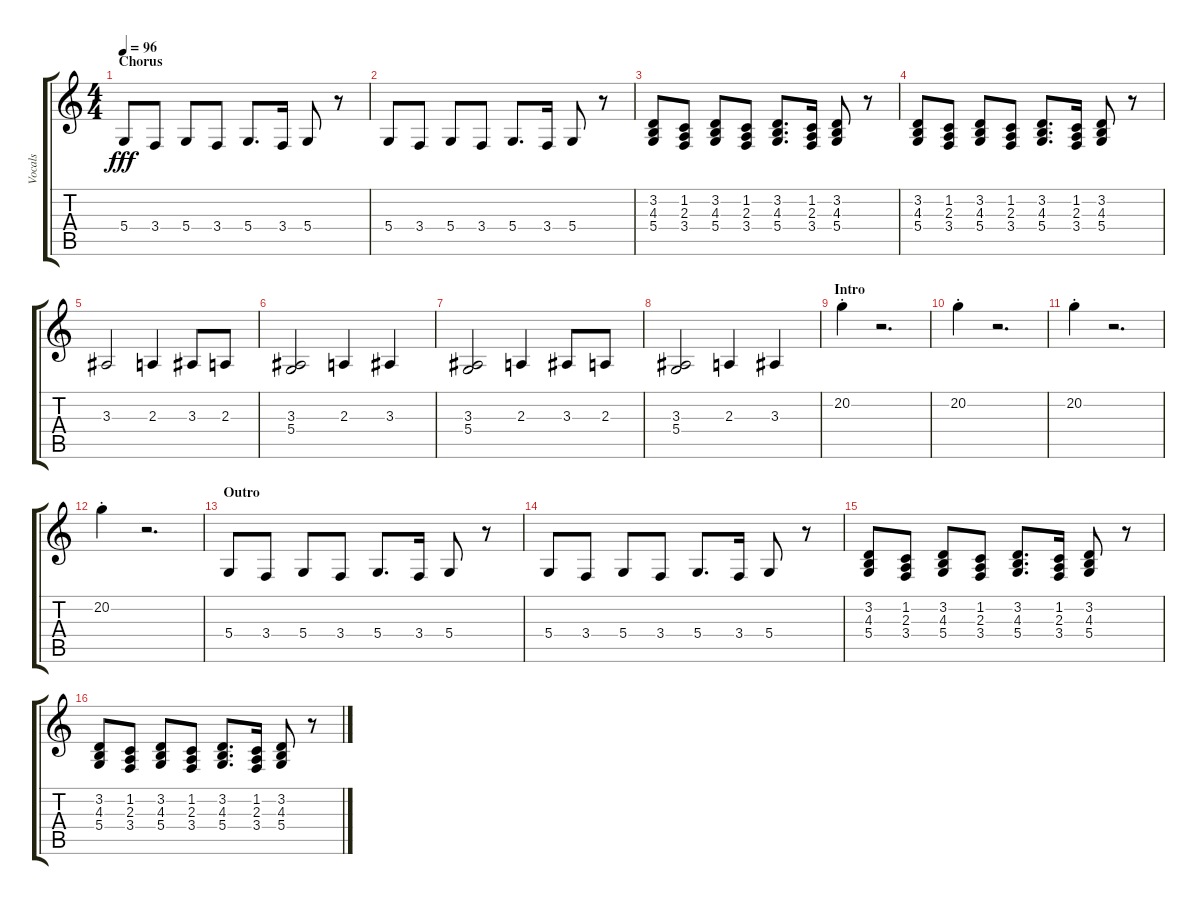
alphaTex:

\track ("Vocals" "Vocals") {instrument altosax}
\staff {score tabs}
\tuning (E4 B3 G3 D3 A2 E2) {hide}
\ts (4 4)
\section ("" "Chorus")
\tempo 96
\clef g2
\ks c
5.4.8{dy fff} 3.4.8 5.4.8 3.4.8 5.4.8{d} 3.4.16 5.4.8 r.8 |
5.4.8 3.4.8 5.4.8 3.4.8 5.4.8{d} 3.4.16 5.4.8 r.8 |
(3.2 4.3 5.4).8 (1.2 2.3 3.4).8 (3.2 4.3 5.4).8 (1.2 2.3 3.4).8 (3.2 4.3 5.4).8{d} (1.2 2.3 3.4).16 (3.2 4.3 5.4).8 r.8 |
(3.2 4.3 5.4).8 (1.2 2.3 3.4).8 (3.2 4.3 5.4).8 (1.2 2.3 3.4).8 (3.2 4.3 5.4).8{d} (1.2 2.3 3.4).16 (3.2 4.3 5.4).8 r.8 |
3.3.2 2.3.4 3.3.8 2.3.8 |
(3.3 5.4).2 2.3.4 3.3.4 |
(3.3 5.4).2 2.3.4 3.3.8 2.3.8 |
(3.3 5.4).2 2.3.4 3.3.4 |
\section ("" "Intro")
20.2{st}.4{volume 15 instrument lead6voice} r.2{d} |
20.2{st}.4 r.2{d} |
20.2{st}.4 r.2{d} |
20.2{st}.4 r.2{d} |
\section ("" "Outro")
5.4.8{volume 15 balance 16 instrument altosax} 3.4.8 5.4.8 3.4.8 5.4.8{d} 3.4.16 5.4.8 r.8 |
5.4.8 3.4.8 5.4.8 3.4.8 5.4.8{d} 3.4.16 5.4.8 r.8 |
(3.2 4.3 5.4).8 (1.2 2.3 3.4).8 (3.2 4.3 5.4).8 (1.2 2.3 3.4).8 (3.2 4.3 5.4).8{d} (1.2 2.3 3.4).16 (3.2 4.3 5.4).8 r.8 |
(3.2 4.3 5.4).8 (1.2 2.3 3.4).8 (3.2 4.3 5.4).8 (1.2 2.3 3.4).8 (3.2 4.3 5.4).8{d} (1.2 2.3 3.4).16 (3.2 4.3 5.4).8 r.8
